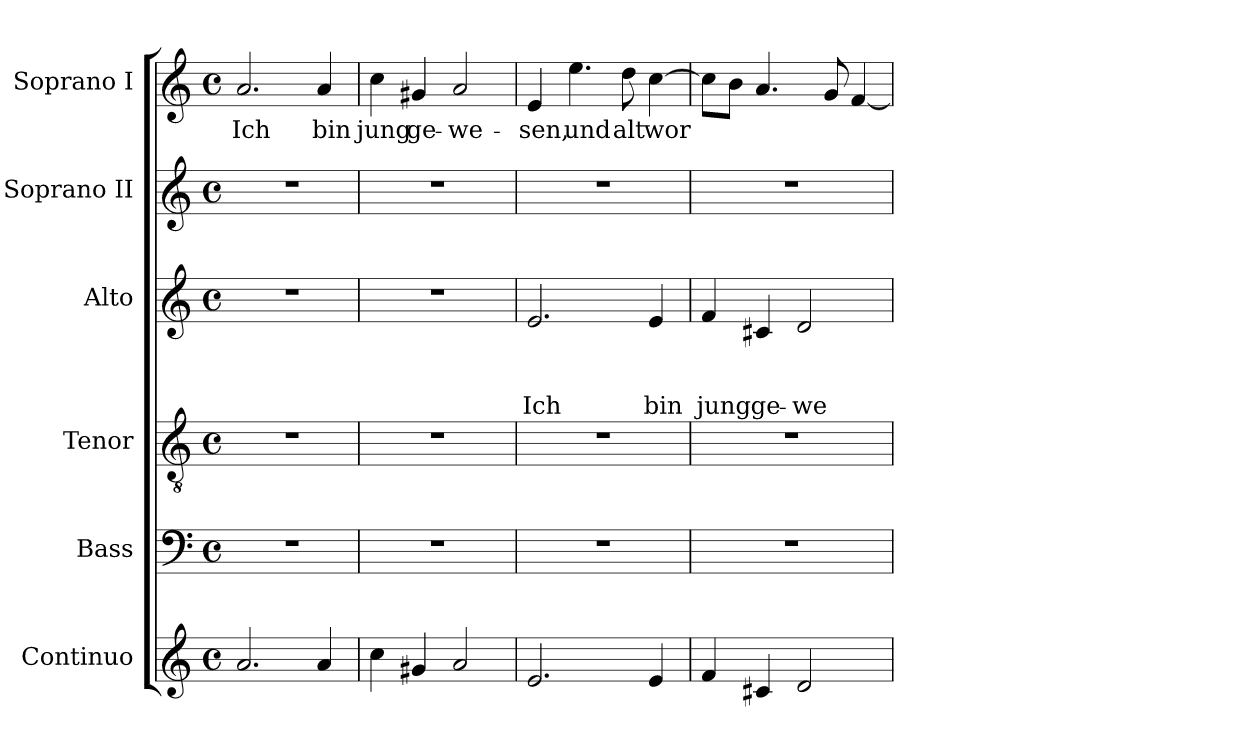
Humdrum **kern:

**kern	**kern	**kern	**kern	**text	**text	**text	**kern	**kern	**text
*part6	*part5	*part4	*part3	*part3	*part3	*part3	*part2	*part1	*part1
*staff6	*staff5	*staff4	*staff3	*staff3	*staff3	*staff3	*staff2	*staff1	*staff1
*I"Continuo	*I"Bass	*I"Tenor	*I"Alto	*	*	*	*I"Soprano II	*I"Soprano I	*
*	*I'B	*I'T	*I'A	*	*	*	*I'S II	*I'S I	*
*clefG2	*clefF4	*clefGv2	*clefG2	*	*	*	*clefG2	*clefG2	*
*k[]	*k[]	*k[]	*k[]	*	*	*	*k[]	*k[]	*
*C:	*C:	*C:	*C:	*	*	*	*C:	*C:	*
*M4/4	*M4/4	*M4/4	*M4/4	*	*	*	*M4/4	*M4/4	*
*met(c)	*met(c)	*met(c)	*met(c)	*	*	*	*met(c)	*met(c)	*
=1	=1	=1	=1	=1	=1	=1	=1	=1	=1
!	!	!	!	!	!	!	!	!	!LO:LY:b
2.a/	1r	1r	1r	.	.	.	1r	2.a/	Ich
!	!	!	!	!	!	!	!	!	!LO:LY:b
4a/	.	.	.	.	.	.	.	4a/	bin
=2	=2	=2	=2	=2	=2	=2	=2	=2	=2
!	!	!	!	!	!	!	!	!	!LO:LY:b
4cc\	1r	1r	1r	.	.	.	1r	4cc\	jung
!	!	!	!	!	!	!	!	!	!LO:LY:b
4g#X/	.	.	.	.	.	.	.	4g#X/	ge-
!	!	!	!	!	!	!	!	!	!LO:LY:b:rj
2a/	.	.	.	.	.	.	.	2a/	-we-
=3	=3	=3	=3	=3	=3	=3	=3	=3	=3
!	!	!	!	!	!	!LO:LY:b	!	!	!LO:LY:b
2.e/	1r	1r	2.e/	.	.	Ich	1r	4e/	-sen,
!	!	!	!	!	!	!	!	!	!LO:LY:b
.	.	.	.	.	.	.	.	4.ee\	und
!	!	!	!	!	!	!	!	!	!LO:LY:b
.	.	.	.	.	.	.	.	8dd\	alt
!	!	!	!	!	!	!LO:LY:b	!	!	!LO:LY:b
4e/	.	.	4e/	.	.	bin	.	[>4cc\	wor
=4	=4	=4	=4	=4	=4	=4	=4	=4	=4
!	!	!	!	!	!	!LO:LY:b	!	!	!
4f/	1r	1r	4f/	.	.	jung	1r	8cc\L]	.
.	.	.	.	.	.	.	.	8b\J	.
!	!	!	!	!	!	!LO:LY:b	!	!	!
4c#X/	.	.	4c#X/	.	.	ge-	.	4.a/	.
!	!	!	!	!	!	!LO:LY:b:rj	!	!	!
2d/	.	.	2d/	.	.	-we-	.	.	.
.	.	.	.	.	.	.	.	8g/	.
.	.	.	.	.	.	.	.	[<4f/	.
=	=	=	=	=	=	=	=	=	=
*-	*-	*-	*-	*-	*-	*-	*-	*-	*-
